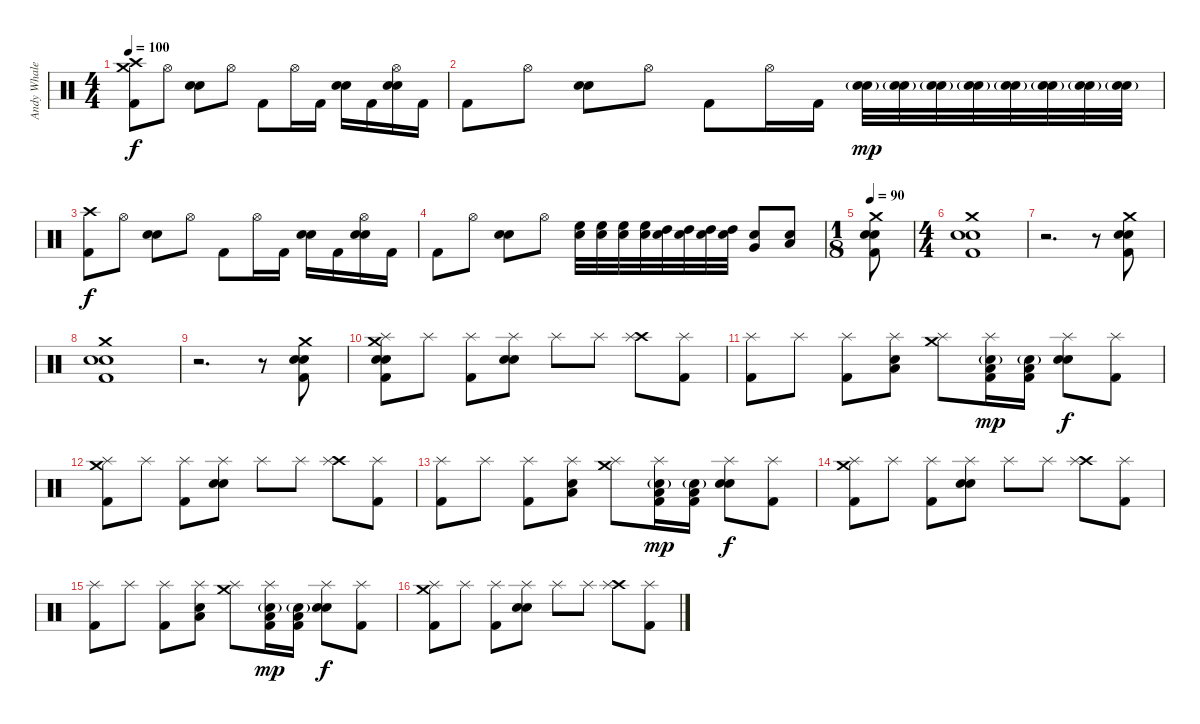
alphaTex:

\track ("Andy Whale" "Andy Whale") {instrument percussion}
\staff {score}
\articulation defaults
\ts (4 4)
\tempo 100
\clef neutral
\ks c
("Crash medium (hit)" "Crash high (hit)" "Kick (hit) 2").8{dy f} "Hi-Hat (open)".8 ("Snare (hit) 2" "Electric Snare (hit)").8 "Hi-Hat (open)".8 "Kick (hit) 2".8 "Hi-Hat (open)".16 "Kick (hit) 2".16 ("Snare (hit) 2" "Electric Snare (hit)").16 "Kick (hit) 2".16 ("Snare (hit) 2" "Hi-Hat (open)" "Electric Snare (hit)").16 "Kick (hit) 2".16 |
"Kick (hit) 2".8 "Hi-Hat (open)".8 ("Snare (hit) 2" "Electric Snare (hit)").8 "Hi-Hat (open)".8 "Kick (hit) 2".8 "Hi-Hat (open)".16 "Kick (hit) 2".16 ("Snare (hit) 2"{g} "Electric Snare (hit)").32{dy mp} ("Snare (hit) 2"{g} "Electric Snare (hit)").32 ("Snare (hit) 2"{g} "Electric Snare (hit)").32 ("Snare (hit) 2"{g} "Electric Snare (hit)").32 ("Snare (hit) 2"{g} "Electric Snare (hit)").32 ("Snare (hit) 2"{g} "Electric Snare (hit)").32 ("Snare (hit) 2"{g} "Electric Snare (hit)").32 ("Snare (hit) 2"{g} "Electric Snare (hit)").32 |
("Crash high (hit)" "Kick (hit) 2").8{dy f} "Hi-Hat (open)".8 ("Snare (hit) 2" "Electric Snare (hit)").8 "Hi-Hat (open)".8 "Kick (hit) 2".8 "Hi-Hat (open)".16 "Kick (hit) 2".16 ("Snare (hit) 2" "Electric Snare (hit)").16 "Kick (hit) 2".16 ("Snare (hit) 2" "Hi-Hat (open)" "Electric Snare (hit)").16 "Kick (hit) 2".16 |
"Kick (hit) 2".8 "Hi-Hat (open)".8 ("Snare (hit) 2" "Electric Snare (hit)").8 "Hi-Hat (open)".8 ("High Floor Tom (hit)" "Electric Snare (hit)").32 ("High Floor Tom (hit)" "Electric Snare (hit)").32 ("High Floor Tom (hit)" "Electric Snare (hit)").32 ("High Floor Tom (hit)" "Electric Snare (hit)").32 ("High Tom (hit)" "Electric Snare (hit)").32 ("High Tom (hit)" "Electric Snare (hit)").32 ("High Tom (hit)" "Electric Snare (hit)").32 ("High Tom (hit)" "Electric Snare (hit)").32 ("Very Low Tom (hit)" "Electric Snare (hit)").8 ("Low Floor Tom (hit)" "Electric Snare (hit)").8 |
\ts (1 8)
\tempo 90
("Electric Snare (hit)" "Crash medium (hit)" "Snare (hit) 2" "Kick (hit) 2").8 |
\ts (4 4)
("Electric Snare (hit)" "Crash medium (hit)" "Snare (hit) 2" "Kick (hit) 2").1 |
r.2{d} r.8 ("Electric Snare (hit)" "Crash medium (hit)" "Snare (hit) 2" "Kick (hit) 2").8 |
("Electric Snare (hit)" "Crash medium (hit)" "Snare (hit) 2" "Kick (hit) 2").1 |
r.2{d} r.8 ("Electric Snare (hit)" "Crash medium (hit)" "Snare (hit) 2" "Kick (hit) 2").8 |
("Electric Snare (hit)" "Crash medium (hit)" "Splash (hit)" "Snare (hit) 2" "Kick (hit) 2").8 "Splash (hit)".8 ("Splash (hit)" "Kick (hit) 2").8 ("Snare (hit) 2" "Splash (hit)" "Electric Snare (hit)").8 "Splash (hit)".8 "Splash (hit)".8 ("Crash high (hit)" "Splash (hit)").8 ("Splash (hit)" "Kick (hit) 2").8 |
("Splash (hit)" "Kick (hit) 2").8 "Splash (hit)".8 ("Splash (hit)" "Kick (hit) 2").8 ("Low Floor Tom (hit)" "Splash (hit)" "Electric Snare (hit)").8 ("Crash medium (hit)" "Splash (hit)").8 ("Electric Snare (hit)"{g} "Splash (hit)" "Low Floor Tom (hit)" "Kick (hit) 2").16{dy mp} ("Electric Snare (hit)"{g} "Low Floor Tom (hit)" "Kick (hit) 2").16 ("Snare (hit) 2" "Splash (hit)" "Electric Snare (hit)").8{dy f} ("Splash (hit)" "Kick (hit) 2").8 |
("Crash medium (hit)" "Splash (hit)" "Kick (hit) 2").8 "Splash (hit)".8 ("Splash (hit)" "Kick (hit) 2").8 ("Snare (hit) 2" "Splash (hit)" "Electric Snare (hit)").8 "Splash (hit)".8 "Splash (hit)".8 ("Crash high (hit)" "Splash (hit)").8 ("Splash (hit)" "Kick (hit) 2").8 |
("Splash (hit)" "Kick (hit) 2").8 "Splash (hit)".8 ("Splash (hit)" "Kick (hit) 2").8 ("Low Floor Tom (hit)" "Splash (hit)" "Electric Snare (hit)").8 ("Crash medium (hit)" "Splash (hit)").8 ("Electric Snare (hit)"{g} "Splash (hit)" "Low Floor Tom (hit)" "Kick (hit) 2").16{dy mp} ("Electric Snare (hit)"{g} "Low Floor Tom (hit)" "Kick (hit) 2").16 ("Snare (hit) 2" "Splash (hit)" "Electric Snare (hit)").8{dy f} ("Splash (hit)" "Kick (hit) 2").8 |
("Crash medium (hit)" "Splash (hit)" "Kick (hit) 2").8 "Splash (hit)".8 ("Splash (hit)" "Kick (hit) 2").8 ("Snare (hit) 2" "Splash (hit)" "Electric Snare (hit)").8 "Splash (hit)".8 "Splash (hit)".8 ("Crash high (hit)" "Splash (hit)").8 ("Splash (hit)" "Kick (hit) 2").8 |
("Splash (hit)" "Kick (hit) 2").8 "Splash (hit)".8 ("Splash (hit)" "Kick (hit) 2").8 ("Low Floor Tom (hit)" "Splash (hit)" "Electric Snare (hit)").8 ("Crash medium (hit)" "Splash (hit)").8 ("Electric Snare (hit)"{g} "Splash (hit)" "Low Floor Tom (hit)" "Kick (hit) 2").16{dy mp} ("Electric Snare (hit)"{g} "Low Floor Tom (hit)" "Kick (hit) 2").16 ("Snare (hit) 2" "Splash (hit)" "Electric Snare (hit)").8{dy f} ("Splash (hit)" "Kick (hit) 2").8 |
("Crash medium (hit)" "Splash (hit)" "Kick (hit) 2").8 "Splash (hit)".8 ("Splash (hit)" "Kick (hit) 2").8 ("Snare (hit) 2" "Splash (hit)" "Electric Snare (hit)").8 "Splash (hit)".8 "Splash (hit)".8 ("Crash high (hit)" "Splash (hit)").8 ("Splash (hit)" "Kick (hit) 2").8
